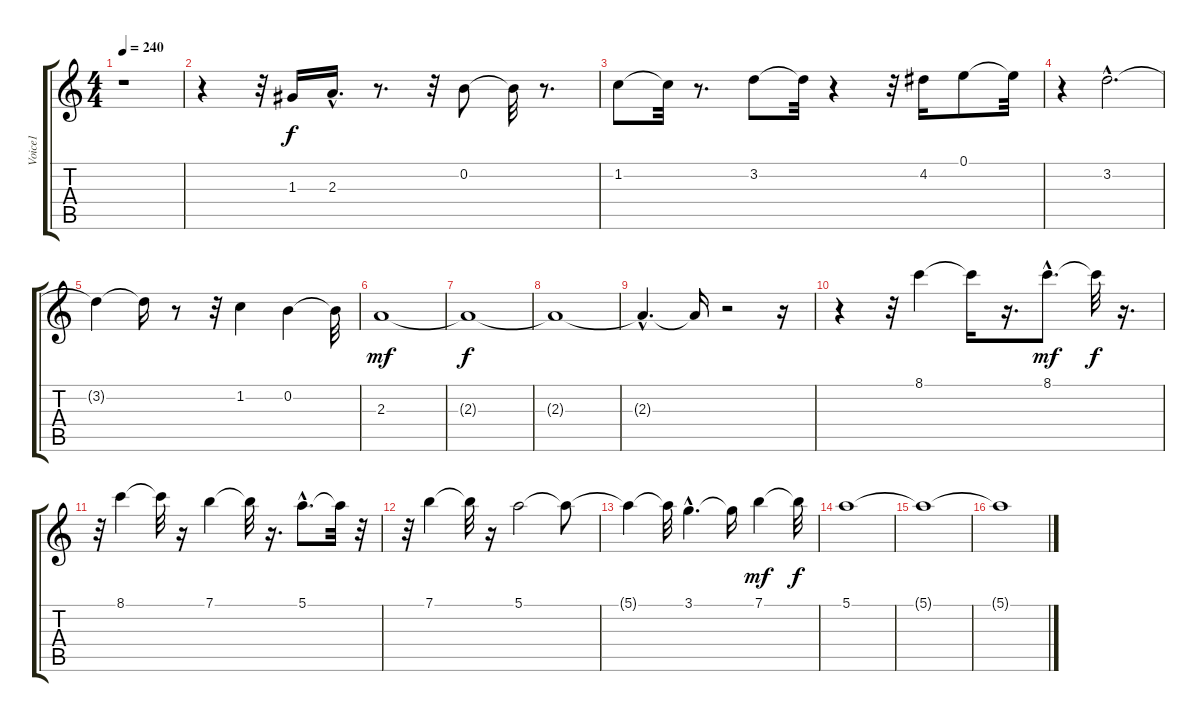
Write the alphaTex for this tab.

\track ("Voice1" "Voice1") {instrument electricguitarjazz}
\staff {score tabs}
\tuning (E4 B3 G3 D3 A2 E2) {hide}
\ts (4 4)
\tempo 240
\clef g2
\ks c
r.1{dy f} |
r.4 r.32 1.3.16 2.3{hac}.16{d} r.8{d} r.32 0.2.8 0.2{t}.32 r.8{d} |
1.2.8 1.2{t}.32 r.8{d} 3.2.8 3.2{t}.32 r.4 r.32 4.2.16 0.1.8 0.1{t}.32 |
r.4 3.2{hac}.2{d} |
3.2{t}.4 3.2{t}.16 r.8 r.32 1.2.4 0.2.4 0.2{t}.32 |
2.3.1{dy mf} |
2.3{t}.1{dy f} |
2.3{t}.1 |
2.3{hac t}.4{d} 2.3{t}.16 r.2 r.16 |
r.4 r.32 8.1.4 8.1{t}.16 r.16{d} 8.1{hac}.8{d dy mf} 8.1{t}.32{dy f} r.16{d} |
r.32 8.1.4 8.1{t}.32 r.16 7.1.4 7.1{t}.32 r.16{d} 5.1{hac}.8{d} 5.1{t}.32 r.32 |
r.32 7.1.4 7.1{t}.32 r.16 5.1.2 5.1{t}.8 |
5.1{t}.4 5.1{t}.32 3.1{hac}.4{d} 3.1{t}.16 7.1.4{dy mf} 7.1{t}.32{dy f} |
5.1.1 |
5.1{t}.1 |
5.1{t}.1
